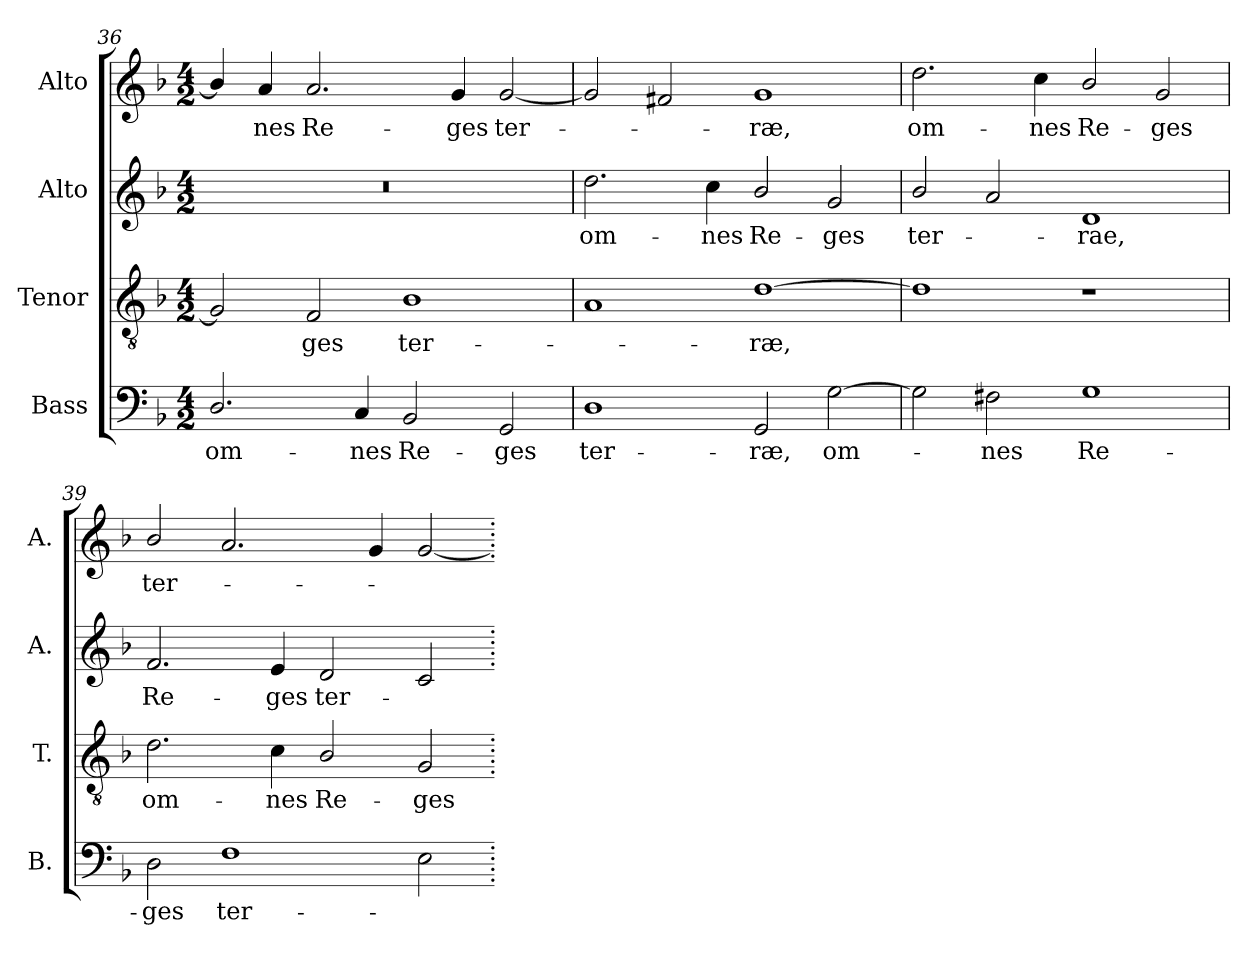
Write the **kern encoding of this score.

**kern	**text	**kern	**text	**kern	**text	**kern	**text
*part4	*part4	*part3	*part3	*part2	*part2	*part1	*part1
*staff4	*staff4	*staff3	*staff3	*staff2	*staff2	*staff1	*staff1
*I"Bass	*	*I"Tenor	*	*I"Alto	*	*I"Alto	*
*I'B.	*	*I'T.	*	*I'A.	*	*I'A.	*
*clefF4	*	*clefGv2	*	*clefG2	*	*clefG2	*
*	*	*ITrd7c12	*	*	*	*	*
*k[b-]	*	*k[b-]	*	*k[b-]	*	*k[b-]	*
*F:	*	*F:	*	*F:	*	*F:	*
*M4/2	*	*M4/2	*	*M4/2	*	*M4/2	*
=36	=36	=36	=36	=36	=36	=36	=36
!	!LO:LY:b:color=#000000	!	!	!LO:N:vis=1	!	!	!
2.Di/	om-	2GGi/]	.	0r	.	4b-i/]	.
!	!	!	!	!	!	!	!LO:LY:b:color=#000000
.	.	.	.	.	.	4ai/	-nes
!	!	!	!LO:LY:b:color=#000000	!	!	!	!
!	!	!	!	!	!	!	!LO:LY:b:color=#000000
.	.	2FFi/	-ges	.	.	2.ai/	Re-
!	!LO:LY:b:color=#000000	!	!	!	!	!	!
4Ci/	-nes	.	.	.	.	.	.
!	!LO:LY:b:color=#000000	!	!	!	!	!	!
!	!	!	!LO:LY:b:color=#000000	!	!	!	!
2BB-i/	Re-	1BB-i	ter-	.	.	.	.
!	!	!	!	!	!	!	!LO:LY:b:color=#000000
.	.	.	.	.	.	4gi/	-ges
!	!LO:LY:b:color=#000000	!	!	!	!	!	!
!	!	!	!	!	!	!	!LO:LY:b:color=#000000
2GGi/	-ges	.	.	.	.	[2gi/	ter-
!!LO:PB:g=z
=37	=37	=37	=37	=37	=37	=37	=37
!	!LO:LY:b:color=#000000	!	!	!	!	!	!
!	!	!	!	!	!LO:LY:b:color=#000000	!	!
1Di	ter-	1AAi	.	2.ddi\	om-	2gi/]	.
.	.	.	.	.	.	2f#Xi/	.
!	!	!	!	!	!LO:LY:b:color=#000000	!	!
.	.	.	.	4cci\	-nes	.	.
!	!LO:LY:b:color=#000000	!	!	!	!	!	!
!	!	!	!LO:LY:b:color=#000000	!	!	!	!
!	!	!	!	!	!LO:LY:b:color=#000000	!	!
!	!	!	!	!	!	!	!LO:LY:b:color=#000000
2GGi/	-ræ,	[1Di	-ræ,	2b-i/	Re-	1gi	-ræ,
!	!LO:LY:b:color=#000000	!	!	!	!	!	!
!	!	!	!	!	!LO:LY:b:color=#000000	!	!
[2Gi\	om-	.	.	2gi/	-ges	.	.
=38	=38	=38	=38	=38	=38	=38	=38
!	!	!	!	!	!LO:LY:b:color=#000000	!	!
!	!	!	!	!	!	!	!LO:LY:b:color=#000000
2Gi\]	.	1Di]	.	2b-i/	ter-	2.ddi\	om-
!	!LO:LY:b:color=#000000	!	!	!	!	!	!
2F#Xi\	-nes	.	.	2ai/	.	.	.
!	!	!	!	!	!	!	!LO:LY:b:color=#000000
.	.	.	.	.	.	4cci\	-nes
!	!LO:LY:b:color=#000000	!	!	!	!	!	!
!	!	!	!	!	!LO:LY:b:color=#000000	!	!
!	!	!	!	!	!	!	!LO:LY:b:color=#000000
1Gi	Re-	1r	.	1di	-rae,	2b-i/	Re-
!	!	!	!	!	!	!	!LO:LY:b:color=#000000
.	.	.	.	.	.	2gi/	-ges
=39	=39	=39	=39	=39	=39	=39	=39
!	!LO:LY:b:color=#000000	!	!	!	!	!	!
!	!	!	!LO:LY:b:color=#000000	!	!	!	!
!	!	!	!	!	!LO:LY:b:color=#000000	!	!
!	!	!	!	!	!	!	!LO:LY:b:color=#000000
2Di\	-ges	2.Di\	om-	2.fi/	Re-	2b-i/	ter-
!	!LO:LY:b:color=#000000	!	!	!	!	!	!
1Fi	ter-	.	.	.	.	2.ai/	.
!	!	!	!LO:LY:b:color=#000000	!	!	!	!
!	!	!	!	!	!LO:LY:b:color=#000000	!	!
.	.	4Ci\	-nes	4ei/	-ges	.	.
!	!	!	!LO:LY:b:color=#000000	!	!	!	!
!	!	!	!	!	!LO:LY:b:color=#000000	!	!
.	.	2BB-i/	Re-	2di/	ter-	.	.
.	.	.	.	.	.	4gi/	.
!	!	!	!LO:LY:b:color=#000000	!	!	!	!
2Ei\	.	2GGi/	-ges	2ci/	.	[2gi/	.
=.	=.	=.	=.	=.	=.	=.	=.
*-	*-	*-	*-	*-	*-	*-	*-
